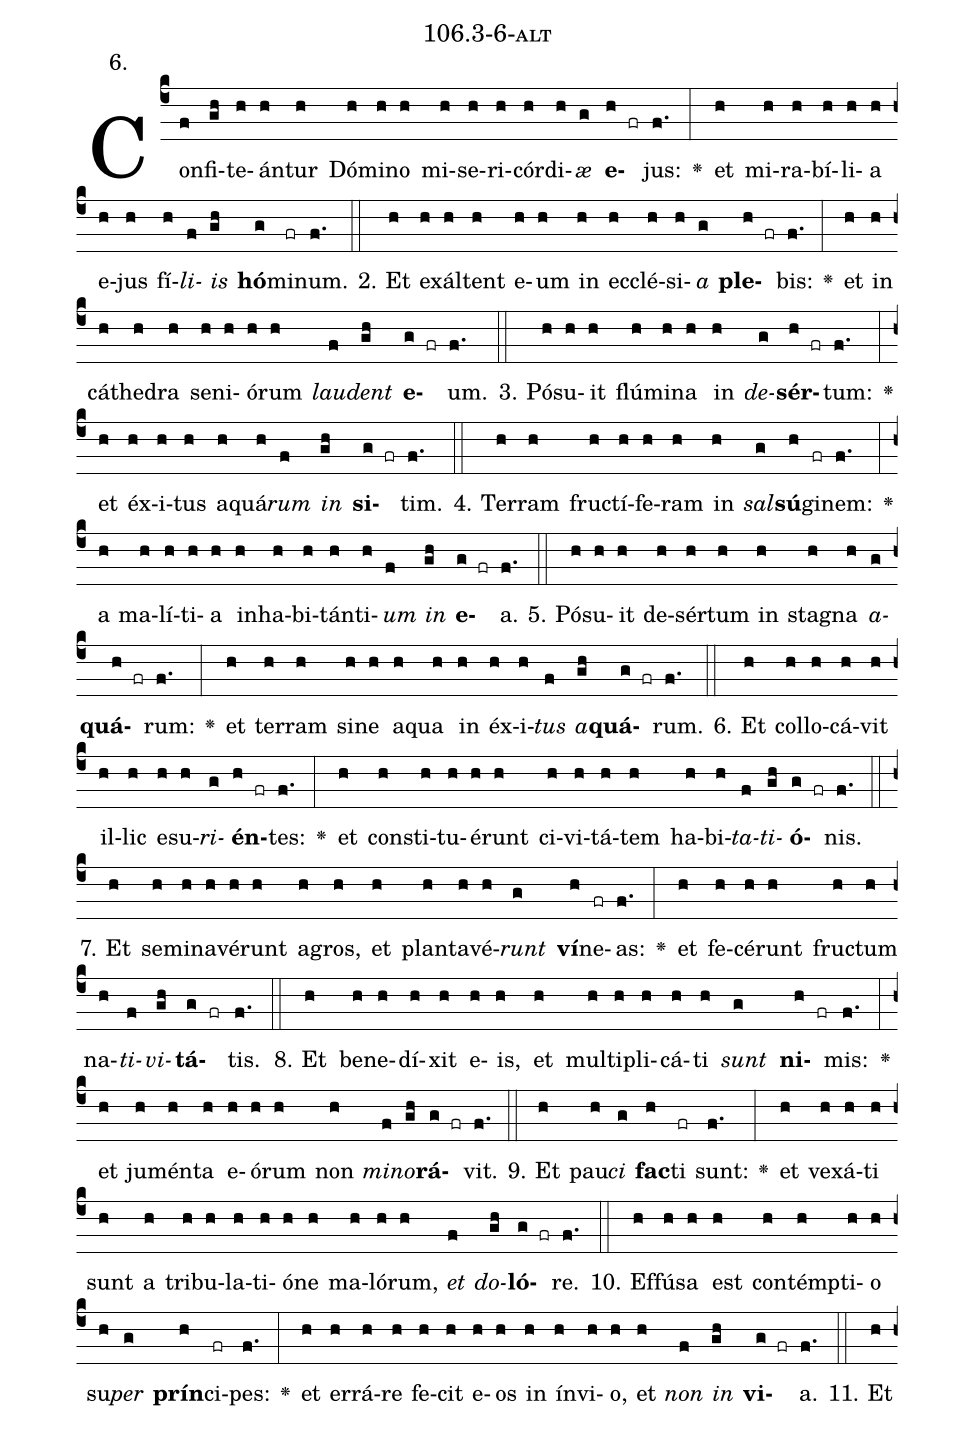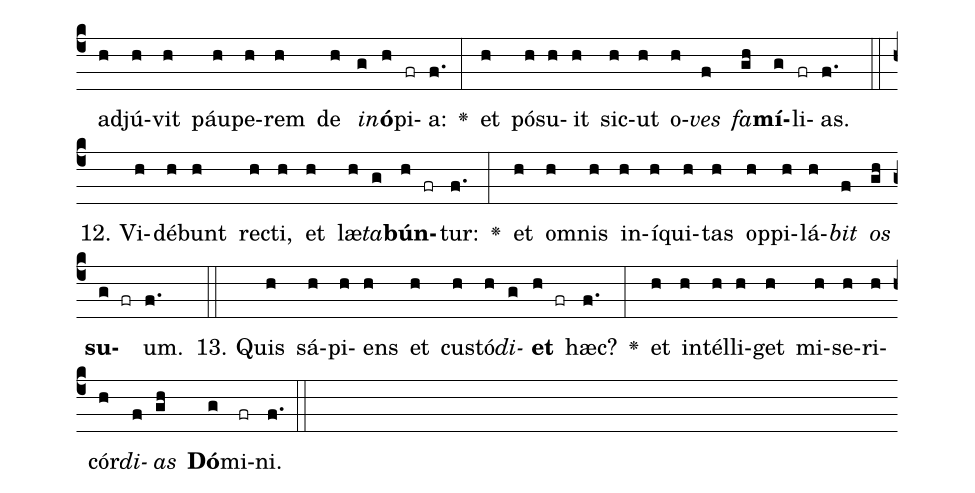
name: 106.3-6-alt;
annotation: 6.;
%%
(c4)Con(f)fi(gh)te(h)án(h)tur(h) Dó(h)mi(h)no(h) mi(h)se(h)ri(h)cór(h)di(h)<i>æ</i>(g) <b>e</b>(h fr)jus:(f.) <v>\greheightstar</v>(:) et(h) mi(h)ra(h)bí(h)li(h)a(h) e(h)jus(h) fí(h)<i>li</i>(f)<i>is</i>(gh) <b>hó</b>(g)mi(fr)num.(f.) (::)
2. Et(h) ex(h)ál(h)tent(h) e(h)um(h) in(h) ec(h)clé(h)si(h)<i>a</i>(g) <b>ple</b>(h fr)bis:(f.) <v>\greheightstar</v>(:) et(h) in(h) cá(h)the(h)dra(h) se(h)ni(h)ó(h)rum(h) <i>lau</i>(f)<i>dent</i>(gh) <b>e</b>(g fr)um.(f.) (::)
3. Pó(h)su(h)it(h) flú(h)mi(h)na(h) in(h) <i>de</i>(g)<b>sér</b>(h fr)tum:(f.) <v>\greheightstar</v>(:) et(h) éx(h)i(h)tus(h) a(h)quá(h)<i>rum</i>(f) <i>in</i>(gh) <b>si</b>(g fr)tim.(f.) (::)
4. Ter(h)ram(h) fruc(h)tí(h)fe(h)ram(h) in(h) <i>sal</i>(g)<b>sú</b>(h)gi(fr)nem:(f.) <v>\greheightstar</v>(:) a(h) ma(h)lí(h)ti(h)a(h) in(h)ha(h)bi(h)tán(h)ti(h)<i>um</i>(f) <i>in</i>(gh) <b>e</b>(g fr)a.(f.) (::)
5. Pó(h)su(h)it(h) de(h)sér(h)tum(h) in(h) sta(h)gna(h) <i>a</i>(g)<b>quá</b>(h fr)rum:(f.) <v>\greheightstar</v>(:) et(h) ter(h)ram(h) si(h)ne(h) a(h)qua(h) in(h) éx(h)i(h)<i>tus</i>(f) <i>a</i>(gh)<b>quá</b>(g fr)rum.(f.) (::)
6. Et(h) col(h)lo(h)cá(h)vit(h) il(h)lic(h) e(h)su(h)<i>ri</i>(g)<b>én</b>(h fr)tes:(f.) <v>\greheightstar</v>(:) et(h) con(h)sti(h)tu(h)é(h)runt(h) ci(h)vi(h)tá(h)tem(h) ha(h)bi(h)<i>ta</i>(f)<i>ti</i>(gh)<b>ó</b>(g fr)nis.(f.) (::)
7. Et(h) se(h)mi(h)na(h)vé(h)runt(h) a(h)gros,(h) et(h) plan(h)ta(h)vé(h)<i>runt</i>(g) <b>ví</b>(h)ne(fr)as:(f.) <v>\greheightstar</v>(:) et(h) fe(h)cé(h)runt(h) fruc(h)tum(h) na(h)<i>ti</i>(f)<i>vi</i>(gh)<b>tá</b>(g fr)tis.(f.) (::)
8. Et(h) be(h)ne(h)dí(h)xit(h) e(h)is,(h) et(h) mul(h)ti(h)pli(h)cá(h)ti(h) <i>sunt</i>(g) <b>ni</b>(h fr)mis:(f.) <v>\greheightstar</v>(:) et(h) ju(h)mén(h)ta(h) e(h)ó(h)rum(h) non(h) <i>mi</i>(f)<i>no</i>(gh)<b>rá</b>(g fr)vit.(f.) (::)
9. Et(h) pau(h)<i>ci</i>(g) <b>fac</b>(h)ti(fr) sunt:(f.) <v>\greheightstar</v>(:) et(h) ve(h)xá(h)ti(h) sunt(h) a(h) tri(h)bu(h)la(h)ti(h)ó(h)ne(h) ma(h)ló(h)rum,(h) <i>et</i>(f) <i>do</i>(gh)<b>ló</b>(g fr)re.(f.) (::)
10. Ef(h)fú(h)sa(h) est(h) con(h)témp(h)ti(h)o(h) su(h)<i>per</i>(g) <b>prín</b>(h)ci(fr)pes:(f.) <v>\greheightstar</v>(:) et(h) er(h)rá(h)re(h) fe(h)cit(h) e(h)os(h) in(h) ín(h)vi(h)o,(h) et(h) <i>non</i>(f) <i>in</i>(gh) <b>vi</b>(g fr)a.(f.) (::)
11. Et(h) ad(h)jú(h)vit(h) páu(h)pe(h)rem(h) de(h) <i>in</i>(g)<b>ó</b>(h)pi(fr)a:(f.) <v>\greheightstar</v>(:) et(h) pó(h)su(h)it(h) sic(h)ut(h) o(h)<i>ves</i>(f) <i>fa</i>(gh)<b>mí</b>(g)li(fr)as.(f.) (::)
12. Vi(h)dé(h)bunt(h) rec(h)ti,(h) et(h) læ(h)<i>ta</i>(g)<b>bún</b>(h fr)tur:(f.) <v>\greheightstar</v>(:) et(h) om(h)nis(h) in(h)í(h)qui(h)tas(h) op(h)pi(h)lá(h)<i>bit</i>(f) <i>os</i>(gh) <b>su</b>(g fr)um.(f.) (::)
13. Quis(h) sá(h)pi(h)ens(h) et(h) cus(h)tó(h)<i>di</i>(g)<b>et</b>(h fr) hæc?(f.) <v>\greheightstar</v>(:) et(h) in(h)tél(h)li(h)get(h) mi(h)se(h)ri(h)cór(h)<i>di</i>(f)<i>as</i>(gh) <b>Dó</b>(g)mi(fr)ni.(f.) (::)
